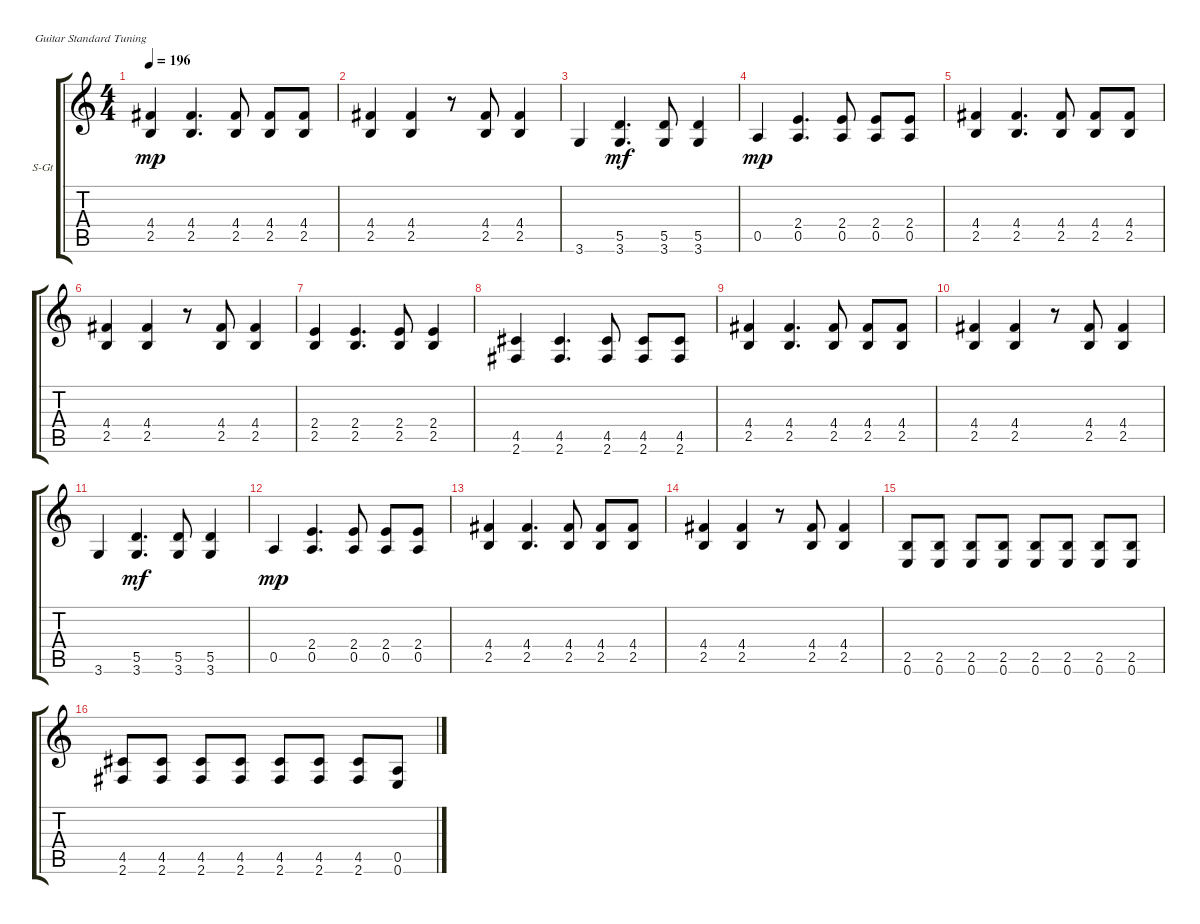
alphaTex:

\bracketExtendMode groupsimilarinstruments
\firstSystemTrackNameOrientation horizontal
\otherSystemsTrackNameOrientation horizontal
\track ("PM (Guitar)" "S-Gt") {instrument acousticguitarsteel}
\staff {score tabs}
\tuning (E4 B3 G3 D3 A2 E2)
\ts (4 4)
\tempo 196
\clef g2
\ks c
(4.4 2.5).4{dy mp} (4.4 2.5).4{d} (4.4 2.5).8 (4.4 2.5).8 (4.4 2.5).8 |
(4.4 2.5).4 (4.4 2.5).4 r.8 (4.4 2.5).8 (4.4 2.5).4 |
3.6.4 (3.6 5.5).4{d dy mf} (3.6 5.5).8 (3.6 5.5).4 |
0.5.4{dy mp} (2.4 0.5).4{d} (2.4 0.5).8 (2.4 0.5).8 (2.4 0.5).8 |
(4.4 2.5).4 (4.4 2.5).4{d} (4.4 2.5).8 (4.4 2.5).8 (4.4 2.5).8 |
(4.4 2.5).4 (4.4 2.5).4 r.8 (4.4 2.5).8 (4.4 2.5).4 |
(2.4 2.5).4 (2.4 2.5).4{d} (2.4 2.5).8 (2.4 2.5).4 |
(4.5 2.6).4 (4.5 2.6).4{d} (4.5 2.6).8 (4.5 2.6).8 (4.5 2.6).8 |
(4.4 2.5).4 (4.4 2.5).4{d} (4.4 2.5).8 (4.4 2.5).8 (4.4 2.5).8 |
(4.4 2.5).4 (4.4 2.5).4 r.8 (4.4 2.5).8 (4.4 2.5).4 |
3.6.4 (3.6 5.5).4{d dy mf} (3.6 5.5).8 (3.6 5.5).4 |
0.5.4{dy mp} (2.4 0.5).4{d} (2.4 0.5).8 (2.4 0.5).8 (2.4 0.5).8 |
(4.4 2.5).4 (4.4 2.5).4{d} (4.4 2.5).8 (4.4 2.5).8 (4.4 2.5).8 |
(4.4 2.5).4 (4.4 2.5).4 r.8 (4.4 2.5).8 (4.4 2.5).4 |
(2.5 0.6).8 (2.5 0.6).8 (2.5 0.6).8 (2.5 0.6).8 (2.5 0.6).8 (2.5 0.6).8 (2.5 0.6).8 (2.5 0.6).8 |
(4.5 2.6).8 (4.5 2.6).8 (4.5 2.6).8 (4.5 2.6).8 (4.5 2.6).8 (4.5 2.6).8 (4.5 2.6).8 (0.5 0.6).8
